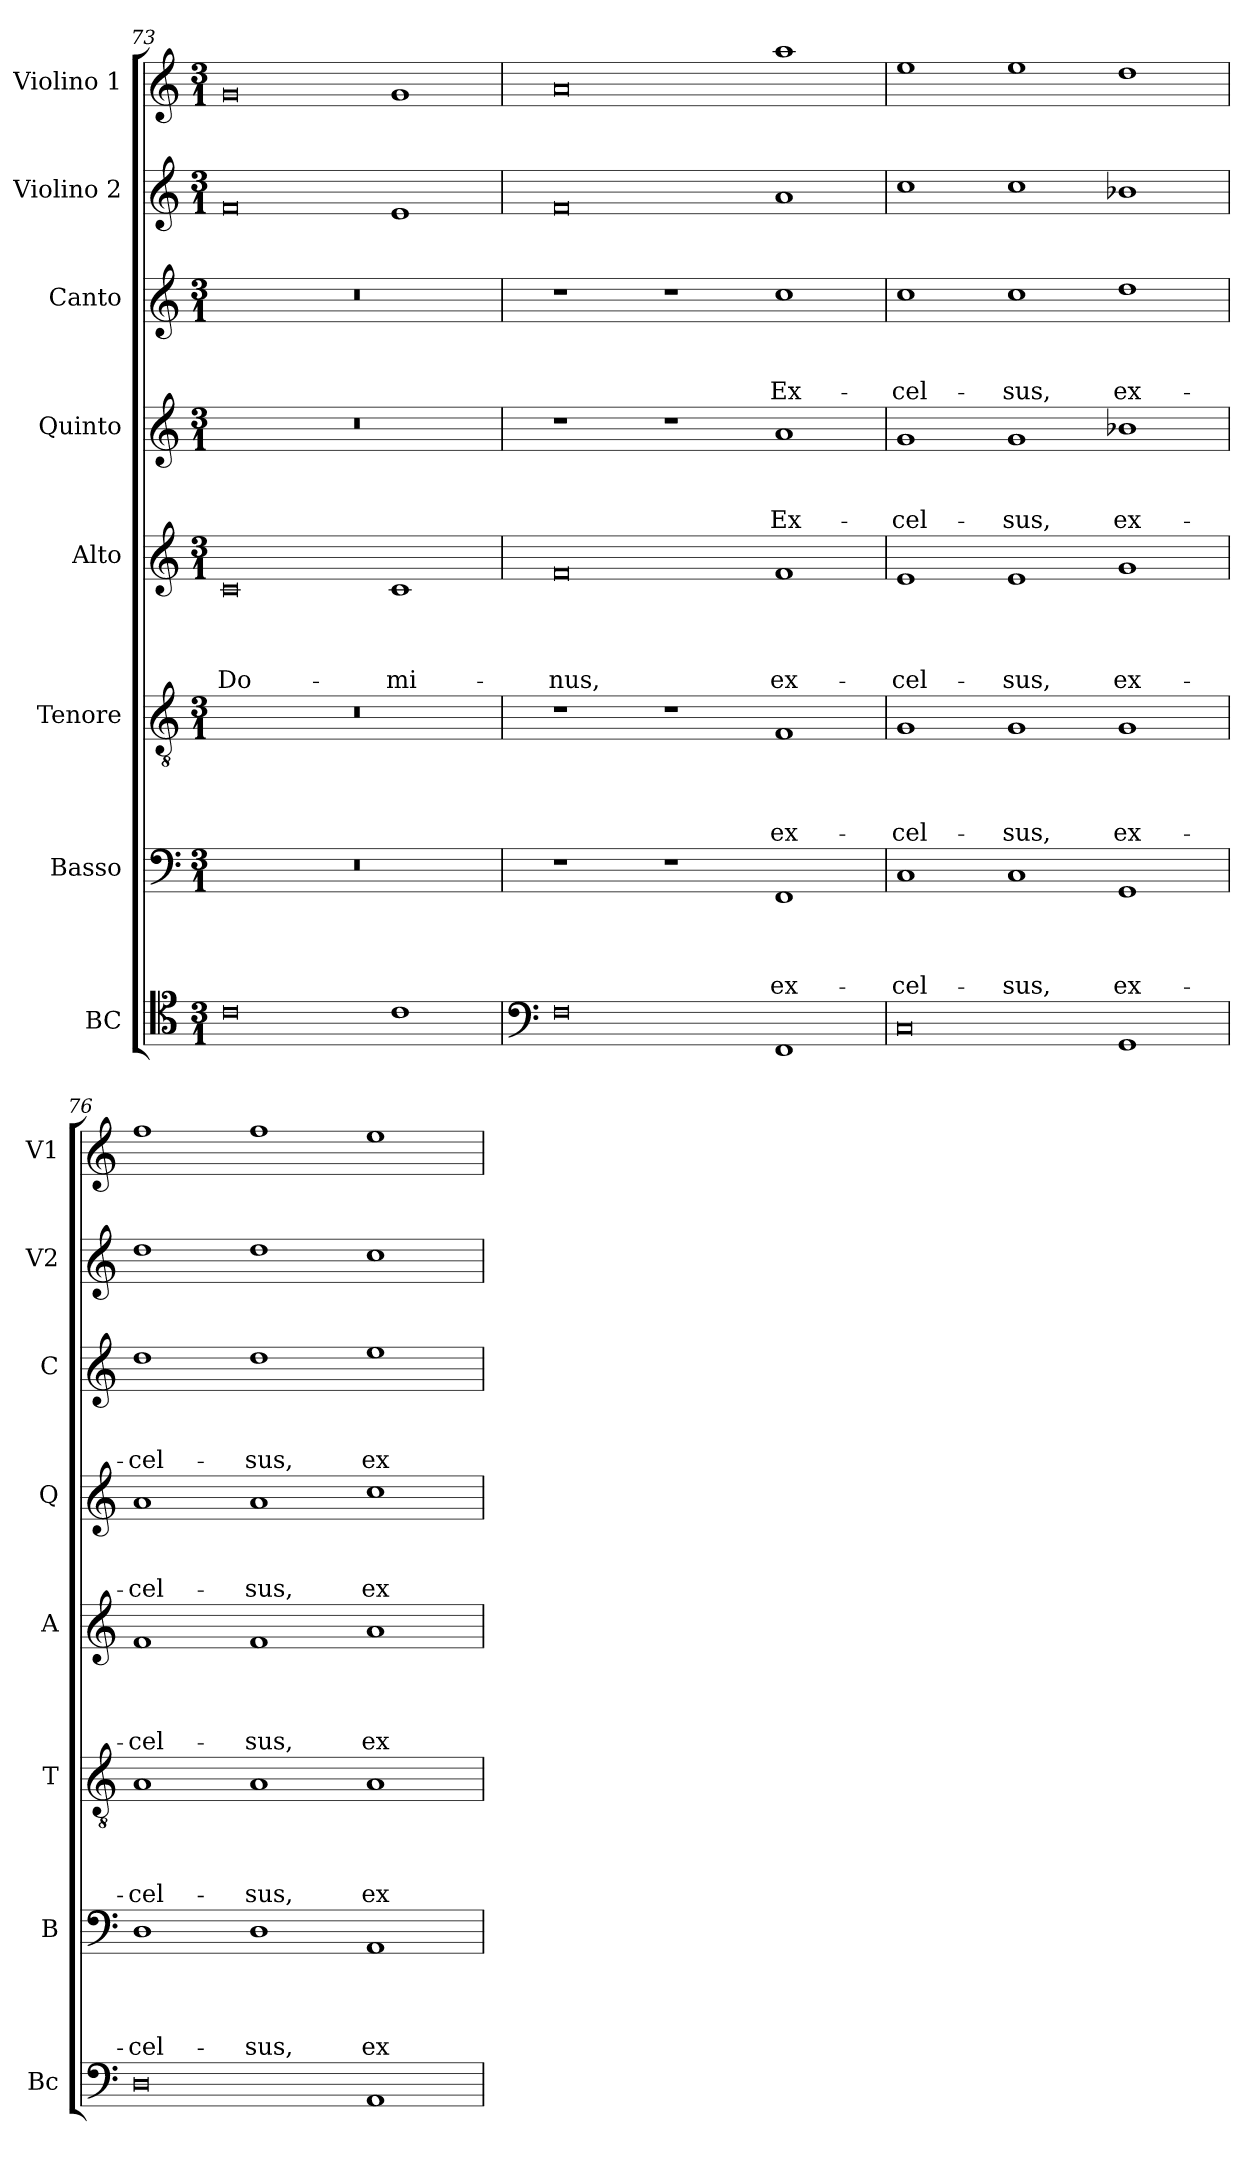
**kern	**kern	**text	**text	**text	**text	**kern	**text	**text	**text	**text	**kern	**text	**text	**text	**text	**kern	**text	**text	**text	**kern	**text	**text	**text	**kern	**kern
*part8	*part7	*part7	*part7	*part7	*part7	*part6	*part6	*part6	*part6	*part6	*part5	*part5	*part5	*part5	*part5	*part4	*part4	*part4	*part4	*part3	*part3	*part3	*part3	*part2	*part1
*staff8	*staff7	*staff7	*staff7	*staff7	*staff7	*staff6	*staff6	*staff6	*staff6	*staff6	*staff5	*staff5	*staff5	*staff5	*staff5	*staff4	*staff4	*staff4	*staff4	*staff3	*staff3	*staff3	*staff3	*staff2	*staff1
*I"BC	*I"Basso	*	*	*	*	*I"Tenore	*	*	*	*	*I"Alto	*	*	*	*	*I"Quinto	*	*	*	*I"Canto	*	*	*	*I"Violino 2	*I"Violino 1
*I'Bc	*I'B	*	*	*	*	*I'T	*	*	*	*	*I'A	*	*	*	*	*I'Q	*	*	*	*I'C	*	*	*	*I'V2	*I'V1
*clefC4	*clefF4	*	*	*	*	*clefGv2	*	*	*	*	*clefG2	*	*	*	*	*clefG2	*	*	*	*clefG2	*	*	*	*clefG2	*clefG2
*k[]	*k[]	*	*	*	*	*k[]	*	*	*	*	*k[]	*	*	*	*	*k[]	*	*	*	*k[]	*	*	*	*k[]	*k[]
*C:	*C:	*	*	*	*	*C:	*	*	*	*	*C:	*	*	*	*	*C:	*	*	*	*C:	*	*	*	*C:	*C:
*M3/1	*M3/1	*	*	*	*	*M3/1	*	*	*	*	*M3/1	*	*	*	*	*M3/1	*	*	*	*M3/1	*	*	*	*M3/1	*M3/1
=73	=73	=73	=73	=73	=73	=73	=73	=73	=73	=73	=73	=73	=73	=73	=73	=73	=73	=73	=73	=73	=73	=73	=73	=73	=73
!	!	!	!	!	!	!	!	!	!	!	!	!	!	!	!LO:LY:b	!	!	!	!	!	!	!	!	!	!
0c	0.r	.	.	.	.	0.r	.	.	.	.	0c	.	.	.	Do-	0.r	.	.	.	0.r	.	.	.	0f	0g
!	!	!	!	!	!	!	!	!	!	!	!	!	!	!	!LO:LY:b	!	!	!	!	!	!	!	!	!	!
1c	.	.	.	.	.	.	.	.	.	.	1c	.	.	.	-mi-	.	.	.	.	.	.	.	.	1e	1g
=74	=74	=74	=74	=74	=74	=74	=74	=74	=74	=74	=74	=74	=74	=74	=74	=74	=74	=74	=74	=74	=74	=74	=74	=74	=74
*clefF4	*	*	*	*	*	*	*	*	*	*	*	*	*	*	*	*	*	*	*	*	*	*	*	*	*
!	!	!	!	!	!	!	!	!	!	!	!	!	!	!	!LO:LY:b	!	!	!	!	!	!	!	!	!	!
0F	1r	.	.	.	.	1r	.	.	.	.	0f	.	.	.	-nus,	1r	.	.	.	1r	.	.	.	0f	0a
.	1r	.	.	.	.	1r	.	.	.	.	.	.	.	.	.	1r	.	.	.	1r	.	.	.	.	.
!	!	!	!	!	!LO:LY:b	!	!	!	!	!LO:LY:b	!	!	!	!	!LO:LY:b	!	!	!	!LO:LY:b	!	!	!	!LO:LY:b	!	!
1FF	1FF	.	.	.	ex-	1F	.	.	.	ex-	1f	.	.	.	ex-	1a	.	.	Ex-	1cc	.	.	Ex-	1a	1aa
=75	=75	=75	=75	=75	=75	=75	=75	=75	=75	=75	=75	=75	=75	=75	=75	=75	=75	=75	=75	=75	=75	=75	=75	=75	=75
!	!	!	!	!	!LO:LY:b	!	!	!	!	!LO:LY:b	!	!	!	!	!LO:LY:b	!	!	!	!LO:LY:b	!	!	!	!LO:LY:b	!	!
0C	1C	.	.	.	-cel-	1G	.	.	.	-cel-	1e	.	.	.	-cel-	1g	.	.	-cel-	1cc	.	.	-cel-	1cc	1ee
!	!	!	!	!	!LO:LY:b	!	!	!	!	!LO:LY:b	!	!	!	!	!LO:LY:b	!	!	!	!LO:LY:b	!	!	!	!LO:LY:b	!	!
.	1C	.	.	.	-sus,	1G	.	.	.	-sus,	1e	.	.	.	-sus,	1g	.	.	-sus,	1cc	.	.	-sus,	1cc	1ee
!	!	!	!	!	!LO:LY:b	!	!	!	!	!LO:LY:b	!	!	!	!	!LO:LY:b	!	!	!	!LO:LY:b	!	!	!	!LO:LY:b	!	!
1GG	1GG	.	.	.	ex-	1G	.	.	.	ex-	1g	.	.	.	ex-	1b-X	.	.	ex-	1dd	.	.	ex-	1b-X	1dd
!!LO:LB:g=z
=76	=76	=76	=76	=76	=76	=76	=76	=76	=76	=76	=76	=76	=76	=76	=76	=76	=76	=76	=76	=76	=76	=76	=76	=76	=76
!	!	!	!	!	!LO:LY:b	!	!	!	!	!LO:LY:b	!	!	!	!	!LO:LY:b	!	!	!	!LO:LY:b	!	!	!	!LO:LY:b	!	!
0D	1D	.	.	.	-cel-	1A	.	.	.	-cel-	1f	.	.	.	-cel-	1a	.	.	-cel-	1dd	.	.	-cel-	1dd	1ff
!	!	!	!	!	!LO:LY:b	!	!	!	!	!LO:LY:b	!	!	!	!	!LO:LY:b	!	!	!	!LO:LY:b	!	!	!	!LO:LY:b	!	!
.	1D	.	.	.	-sus,	1A	.	.	.	-sus,	1f	.	.	.	-sus,	1a	.	.	-sus,	1dd	.	.	-sus,	1dd	1ff
!	!	!	!	!	!LO:LY:b	!	!	!	!	!LO:LY:b	!	!	!	!	!LO:LY:b	!	!	!	!LO:LY:b	!	!	!	!LO:LY:b	!	!
1AA	1AA	.	.	.	ex-	1A	.	.	.	ex-	1a	.	.	.	ex-	1cc	.	.	ex-	1ee	.	.	ex-	1cc	1ee
=	=	=	=	=	=	=	=	=	=	=	=	=	=	=	=	=	=	=	=	=	=	=	=	=	=
*-	*-	*-	*-	*-	*-	*-	*-	*-	*-	*-	*-	*-	*-	*-	*-	*-	*-	*-	*-	*-	*-	*-	*-	*-	*-
